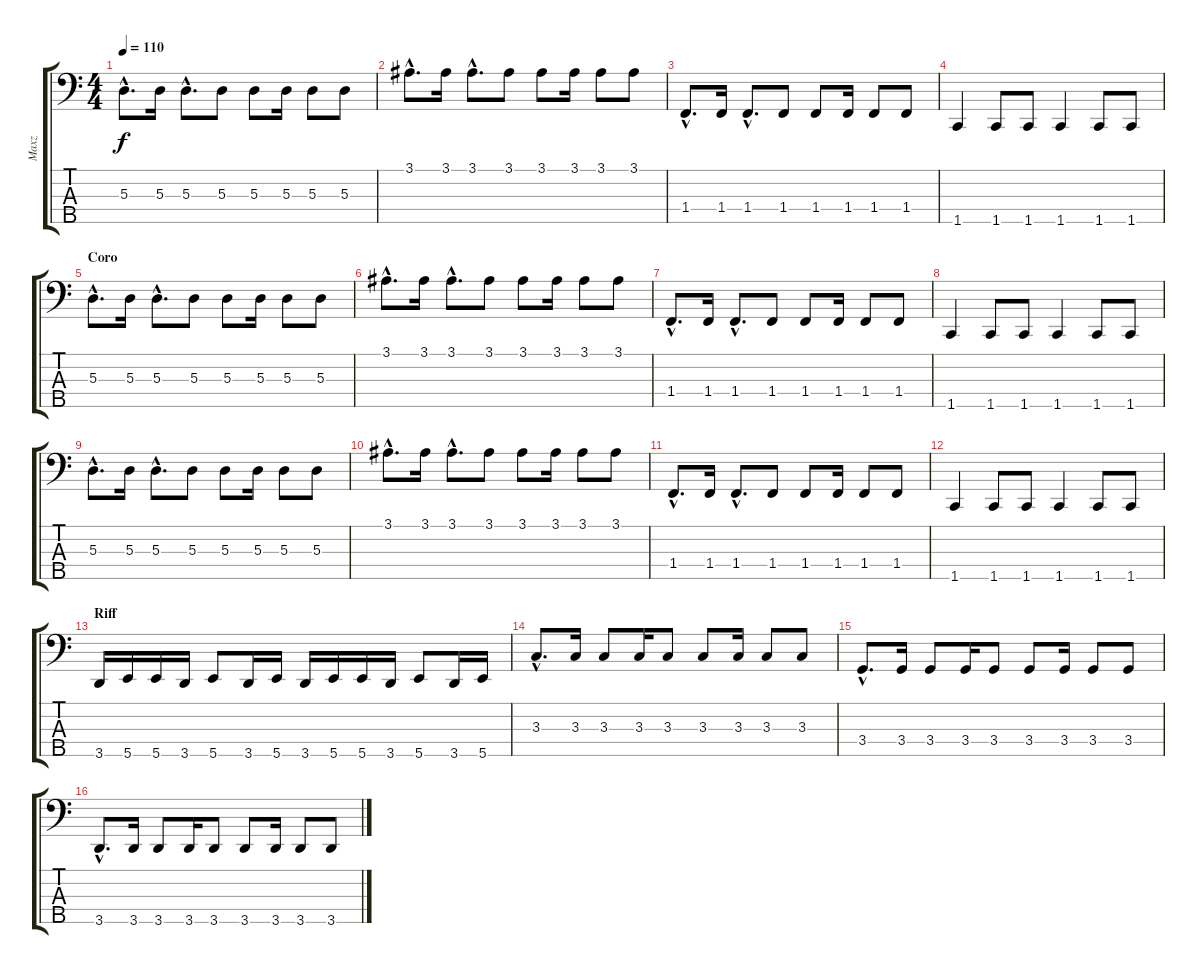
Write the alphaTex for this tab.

\track ("Maxz" "Maxz") {instrument slapbass2}
\staff {score tabs}
\tuning (G2 D2 A1 E1 B0) {hide}
\ts (4 4)
\tempo 110
\clef f4
\ks c
5.3{hac}.8{d dy f} 5.3.16 5.3{hac}.8{d} 5.3.8 5.3.8 5.3.16 5.3.8 5.3.8 |
3.1{hac}.8{d} 3.1.16 3.1{hac}.8{d} 3.1.8 3.1.8 3.1.16 3.1.8 3.1.8 |
1.4{hac}.8{d} 1.4.16 1.4{hac}.8{d} 1.4.8 1.4.8 1.4.16 1.4.8 1.4.8 |
1.5.4 1.5.8 1.5.8 1.5.4 1.5.8 1.5.8 |
\section ("" "Coro")
5.3{hac}.8{d} 5.3.16 5.3{hac}.8{d} 5.3.8 5.3.8 5.3.16 5.3.8 5.3.8 |
3.1{hac}.8{d} 3.1.16 3.1{hac}.8{d} 3.1.8 3.1.8 3.1.16 3.1.8 3.1.8 |
1.4{hac}.8{d} 1.4.16 1.4{hac}.8{d} 1.4.8 1.4.8 1.4.16 1.4.8 1.4.8 |
1.5.4 1.5.8 1.5.8 1.5.4 1.5.8 1.5.8 |
5.3{hac}.8{d} 5.3.16 5.3{hac}.8{d} 5.3.8 5.3.8 5.3.16 5.3.8 5.3.8 |
3.1{hac}.8{d} 3.1.16 3.1{hac}.8{d} 3.1.8 3.1.8 3.1.16 3.1.8 3.1.8 |
1.4{hac}.8{d} 1.4.16 1.4{hac}.8{d} 1.4.8 1.4.8 1.4.16 1.4.8 1.4.8 |
1.5.4 1.5.8 1.5.8 1.5.4 1.5.8 1.5.8 |
\section ("" "Riff")
3.5.16 5.5.16 5.5.16 3.5.16 5.5.8 3.5.16 5.5.16 3.5.16 5.5.16 5.5.16 3.5.16 5.5.8 3.5.16 5.5.16 |
3.3{hac}.8{d} 3.3.16 3.3.8 3.3.16 3.3.8 3.3.8 3.3.16 3.3.8 3.3.8 |
3.4{hac}.8{d} 3.4.16 3.4.8 3.4.16 3.4.8 3.4.8 3.4.16 3.4.8 3.4.8 |
3.5{hac}.8{d} 3.5.16 3.5.8 3.5.16 3.5.8 3.5.8 3.5.16 3.5.8 3.5.8
